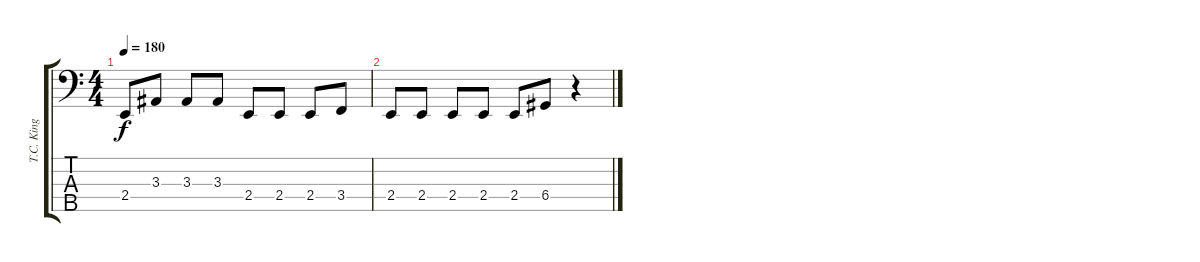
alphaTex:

\track ("T.C. King" "T.C. King") {instrument electricbasspick}
\staff {score tabs}
\tuning (F2 C2 G1 D1 A0) {hide}
\ts (4 4)
\tempo 180
\clef f4
\ks c
2.4.8{dy f} 3.3.8 3.3.8 3.3.8 2.4.8 2.4.8 2.4.8 3.4.8 |
2.4.8 2.4.8 2.4.8 2.4.8 2.4.8 6.4.8 r.4
